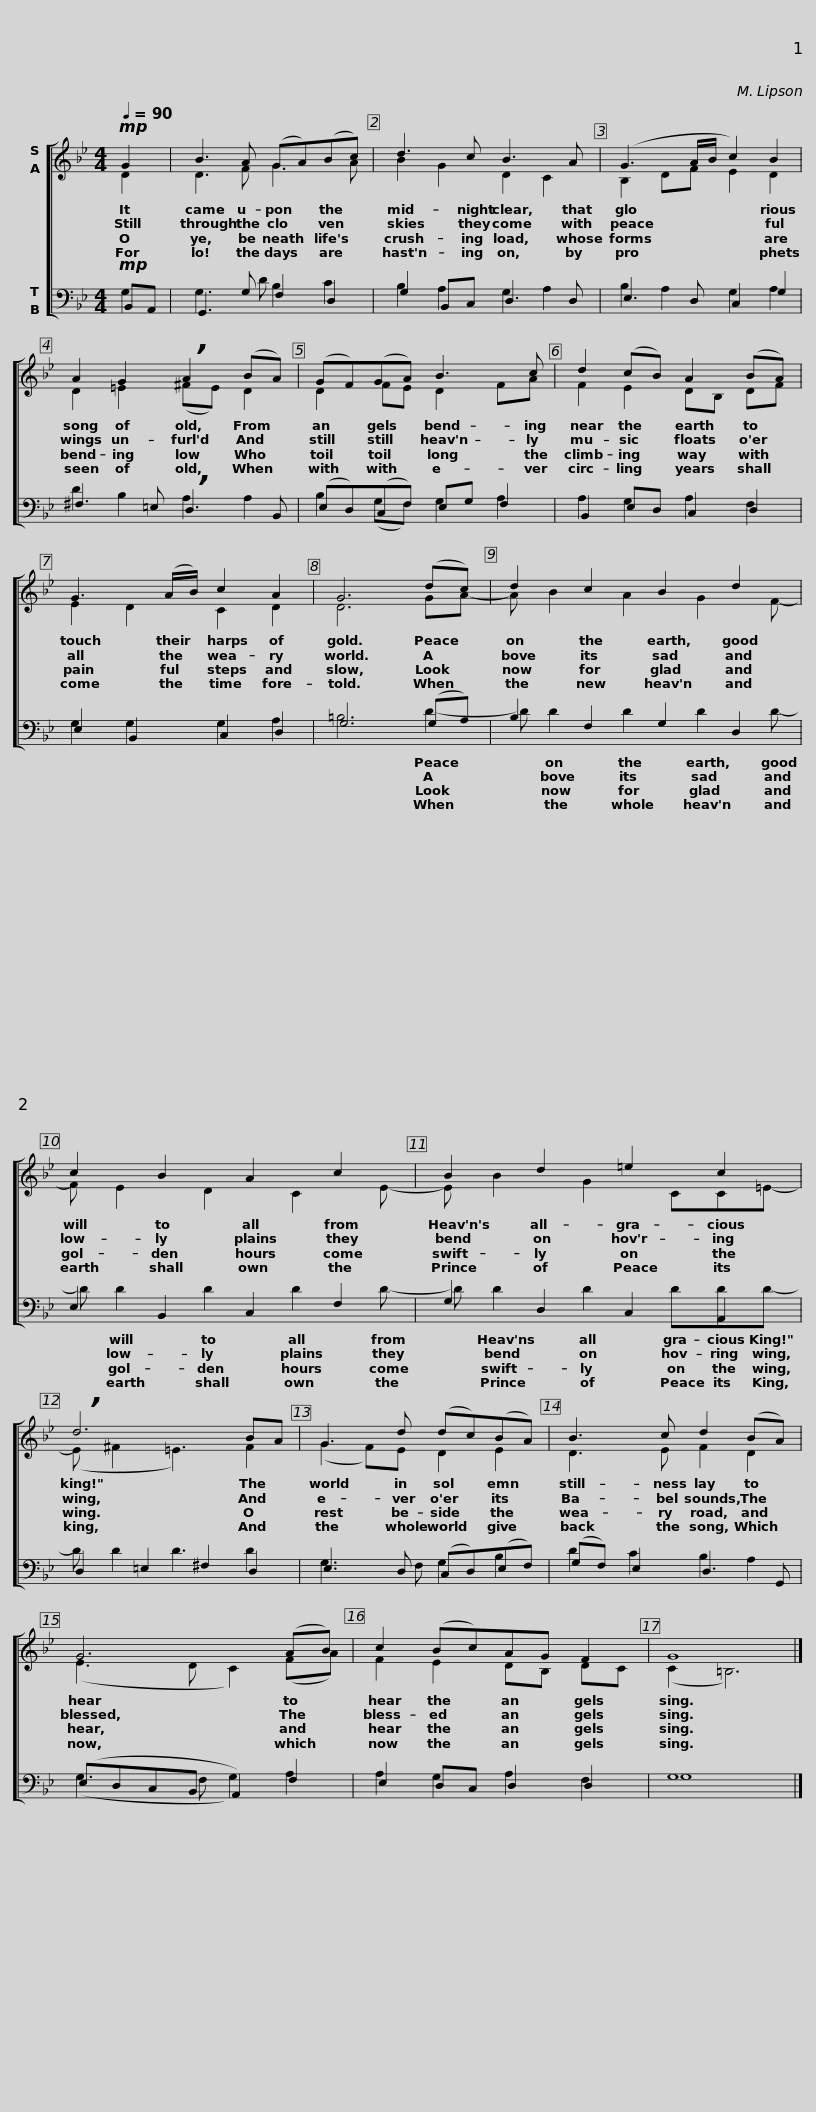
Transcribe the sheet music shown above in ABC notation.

X:1
%%score [ ( 1 2 ) ( 3 4 ) ]
L:1/8
Q:1/4=90
M:4/4
I:linebreak $
K:Bb
V:1 treble
V:2 treble
V:3 bass
V:4 bass
V:1
!mp! G2 | B3 A (GA)(Bc) | d3 c B3 A | (G3 A/B/ c2) B2 |$ A2 G2 !breath!A2 (BA) | %5
 (GF)(GA) B3 c | d2 (cB) A2 (BA) |$ G3 (A/B/) c2 A2 | G6 (dc) | d2 c2 B2 d2 | %10
 c2 B2 A2 c2 |$ B2 d2 =e2 c2 | !breath!d6 BA | G3 d (dc)(BA) |$ B3 c d2 (BA) | %15
 G6 (AB) | c2 (Bc)AG F2 | G8 |] %18
V:2
 D2 | D3 F G3 A | B2 G2 D2 C2 | B,2 DF E2 D2 |$ D2 =E2 (^FE) D2 | %5
 D2 FE D2 FA | F2 E2 DB, DF |$ E2 D2 C2 D2 | D6 GA- | A B2 A2 G2 F- | %10
 F E2 D2 C2 E- |$ E B2 G2 CC=E- | (E ^F2 =E3) F2 | (G2 F)E D2 E2 |$ D3 E F2 D2 | %15
 (E3 D C2) (FA) | F2 E2 DB, DC | (C2 =B,6) |] %18
V:3
!mp! B,,A,, | G,,3 G, F,2 D,2 | G,2 B,,C, D,3 D, | E,3 D, C,2 G,2 |$ ^F,3 =E, !breath!D,3 B,, | %5
 (E,D,)(C,F,) E,G, F,2 | B,,2 E,D, C,2 D,2 |$ E,2 B,,2 C,2 D,2 | G,6 (G,A,) | B,2 F,2 G,2 D,2 | %10
 E,2 B,,2 C,2 F,2 |$ G,2 D,2 C,2 A,,2 | D,2 =E,2 ^F,2 D,2 | E,3 D, (C,D,)(E,F,) |$ (G,F,) E,2 D,3 G,, | %15
 (E,D,C,B,, A,,2) F,2 | E,2 D,C, D,2 D,2 | G,8 |] %18
V:4
 G,2 | G,3 D B,2 C2 | B,2 A,2 G,2 A,2 | B,2 A,2 G,2 A,2 |$ D2 B,2 A,2 A,2 | %5
 B,2 (G,F,) G,2 A,2 | A,2 G,2 A,2 F,2 |$ G,2 G,2 G,2 A,2 | =B,6 D2- | D D2 D2 D2 D- | %10
 D D2 D2 D2 D- |$ D D2 D2 DDD- | D D2 D3 D2 | G,3 F, G,2 B,2 |$ D2 C2 B,2 A,2 | %15
 (G,3 F, G,2) A,2 | A,2 G,2 A,2 F,2 | G,8 |] %18
